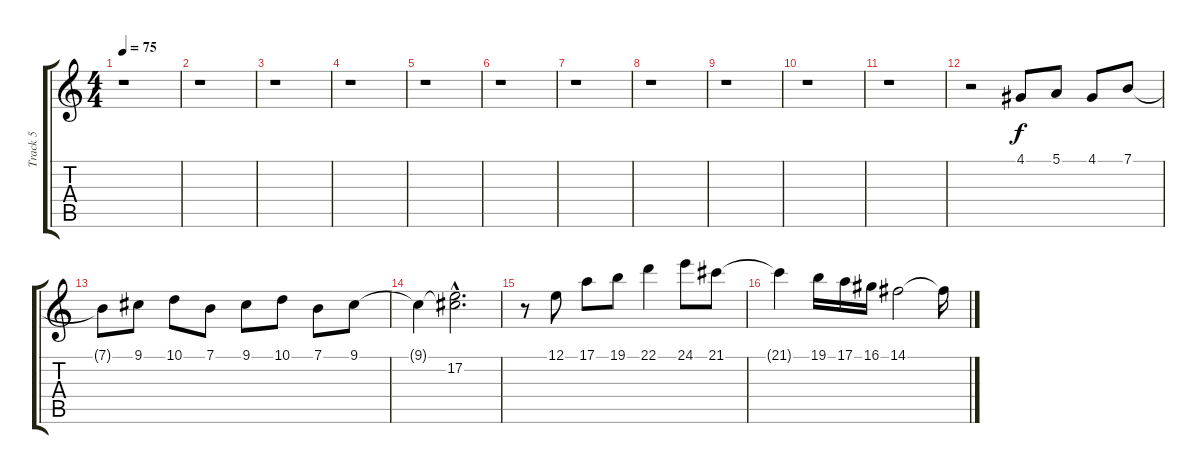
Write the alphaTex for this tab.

\track ("Track 5" "Track 5") {instrument stringensemble1}
\staff {score tabs}
\tuning (E4 B3 G3 D3 A2 E2) {hide}
\ts (4 4)
\tempo 75
\clef g2
\ks c
r.1{dy f} |
r.1 |
r.1 |
r.1 |
r.1 |
r.1 |
r.1 |
r.1 |
r.1 |
r.1 |
r.1 |
r.2 4.1.8 5.1.8 4.1.8 7.1.8 |
7.1{t}.8 9.1.8 10.1.8 7.1.8 9.1.8 10.1.8 7.1.8 9.1.8 |
9.1{t}.4 (9.1{hac t} 17.2{hac}).2{d} |
r.8 12.1.8 17.1.8 19.1.8 22.1.4 24.1.8 21.1.8 |
21.1{t}.4 19.1.16 17.1.16 16.1.16 14.1.2 14.1{t}.16
